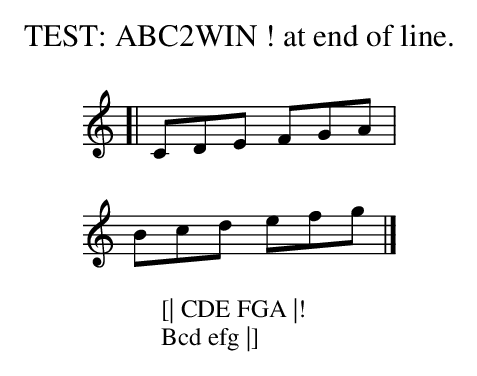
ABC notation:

X:1
T: TEST: ABC2WIN ! at end of line.
K: C
[| CDE FGA |!
Bcd efg |]
W:[| CDE FGA |!
W:Bcd efg |]
